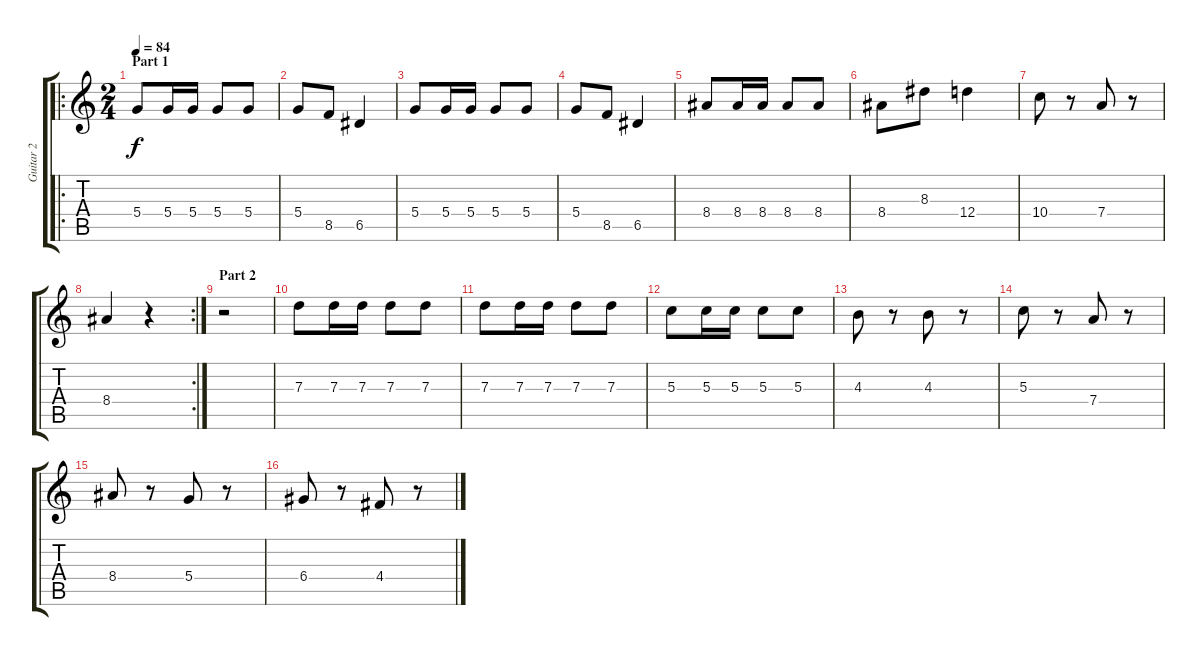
\track ("Guitar 2" "Guitar 2") {instrument acousticguitarnylon}
\staff {score tabs}
\tuning (E4 B3 G3 D3 A2 E2) {hide}
\ro
\ts (2 4)
\section ("" "Part 1")
\tempo 84
\clef g2
\ks c
5.4.8{dy f instrument acousticguitarnylon} 5.4.16 5.4.16 5.4.8 5.4.8 |
5.4.8 8.5.8 6.5.4 |
5.4.8 5.4.16 5.4.16 5.4.8 5.4.8 |
5.4.8 8.5.8 6.5.4 |
8.4.8 8.4.16 8.4.16 8.4.8 8.4.8 |
8.4.8 8.3.8 12.4.4 |
10.4.8 r.8 7.4.8 r.8 |
\rc 2
8.4.4 r.4 |
\section ("" "Part 2")
r.2 |
7.3.8 7.3.16 7.3.16 7.3.8 7.3.8 |
7.3.8 7.3.16 7.3.16 7.3.8 7.3.8 |
5.3.8 5.3.16 5.3.16 5.3.8 5.3.8 |
4.3.8 r.8 4.3.8 r.8 |
5.3.8 r.8 7.4.8 r.8 |
8.4.8 r.8 5.4.8 r.8 |
6.4.8 r.8 4.4.8 r.8
